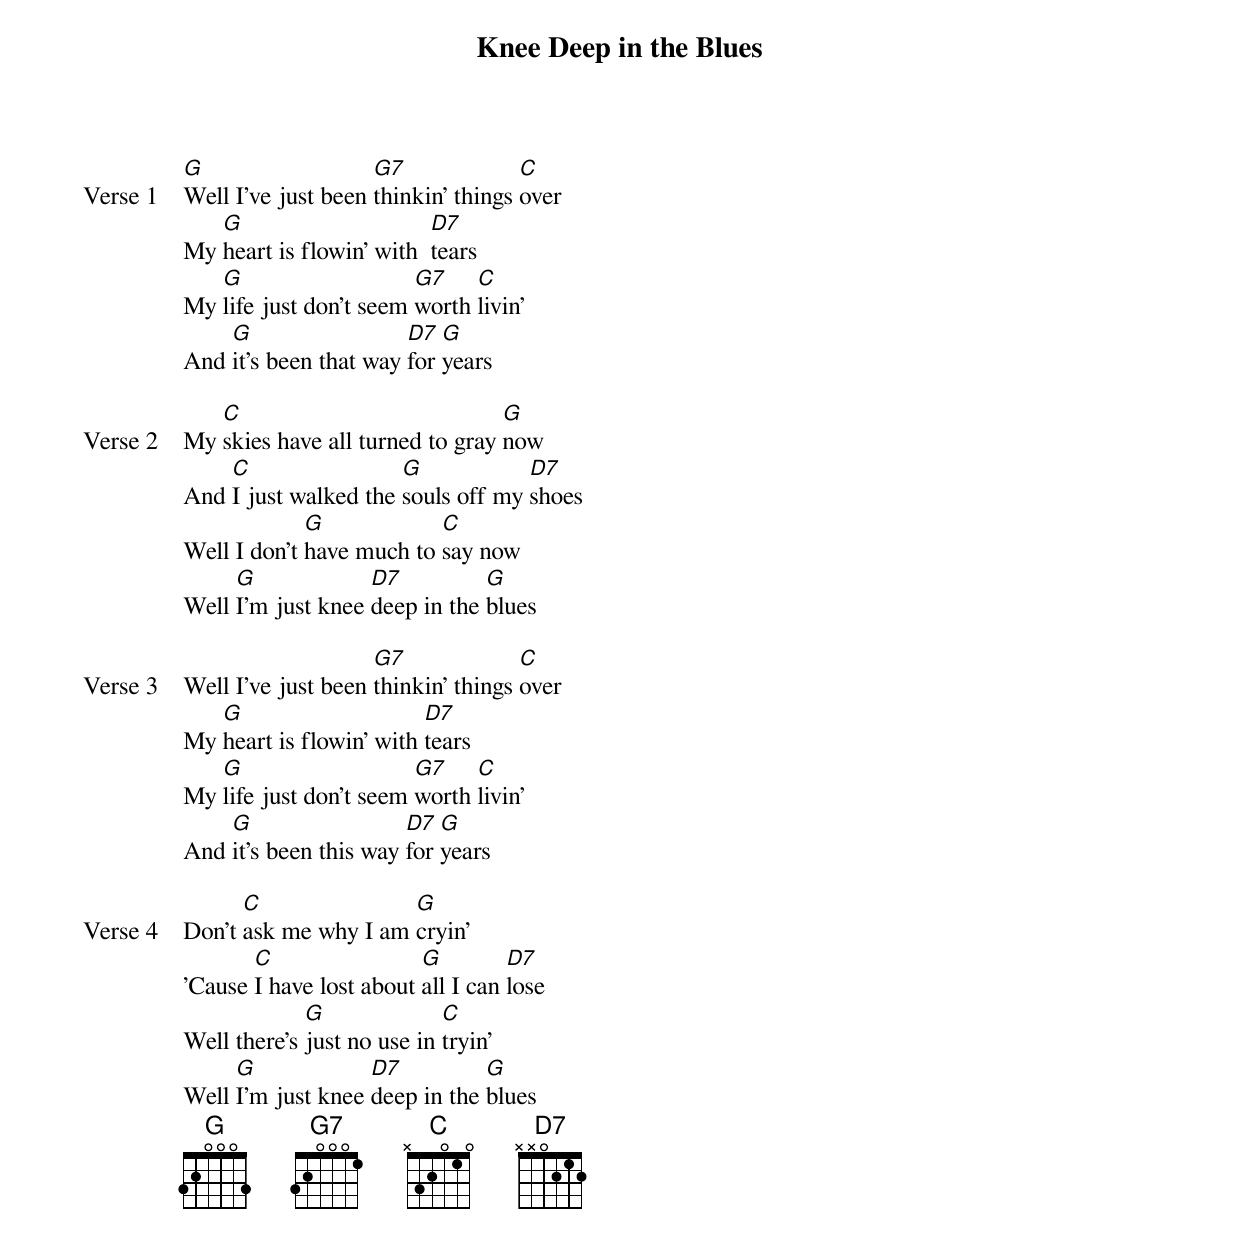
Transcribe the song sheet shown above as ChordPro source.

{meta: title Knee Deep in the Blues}
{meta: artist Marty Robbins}
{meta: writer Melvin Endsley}

{start_of_verse: Verse 1}
[G]Well I've just been [G7]thinkin' things [C]over
My [G]heart is flowin' with  [D7]tears
My [G]life just don't seem [G7]worth [C]livin'
And [G]it's been that way [D7]for [G]years
{end_of_verse}

{start_of_verse: Verse 2}
My [C]skies have all turned to gray [G]now
And [C]I just walked the [G]souls off my [D7]shoes
Well I don't [G]have much to [C]say now
Well [G]I'm just knee [D7]deep in the [G]blues
{end_of_verse}

{start_of_verse: Verse 3}
Well I've just been [G7]thinkin' things [C]over
My [G]heart is flowin' with [D7]tears
My [G]life just don't seem [G7]worth [C]livin'
And [G]it's been this way [D7]for [G]years
{end_of_verse}

{start_of_verse: Verse 4}
Don't [C]ask me why I am [G]cryin'
'Cause [C]I have lost about [G]all I can [D7]lose
Well there's [G]just no use in [C]tryin'
Well [G]I'm just knee [D7]deep in the [G]blues
{end_of_verse}
